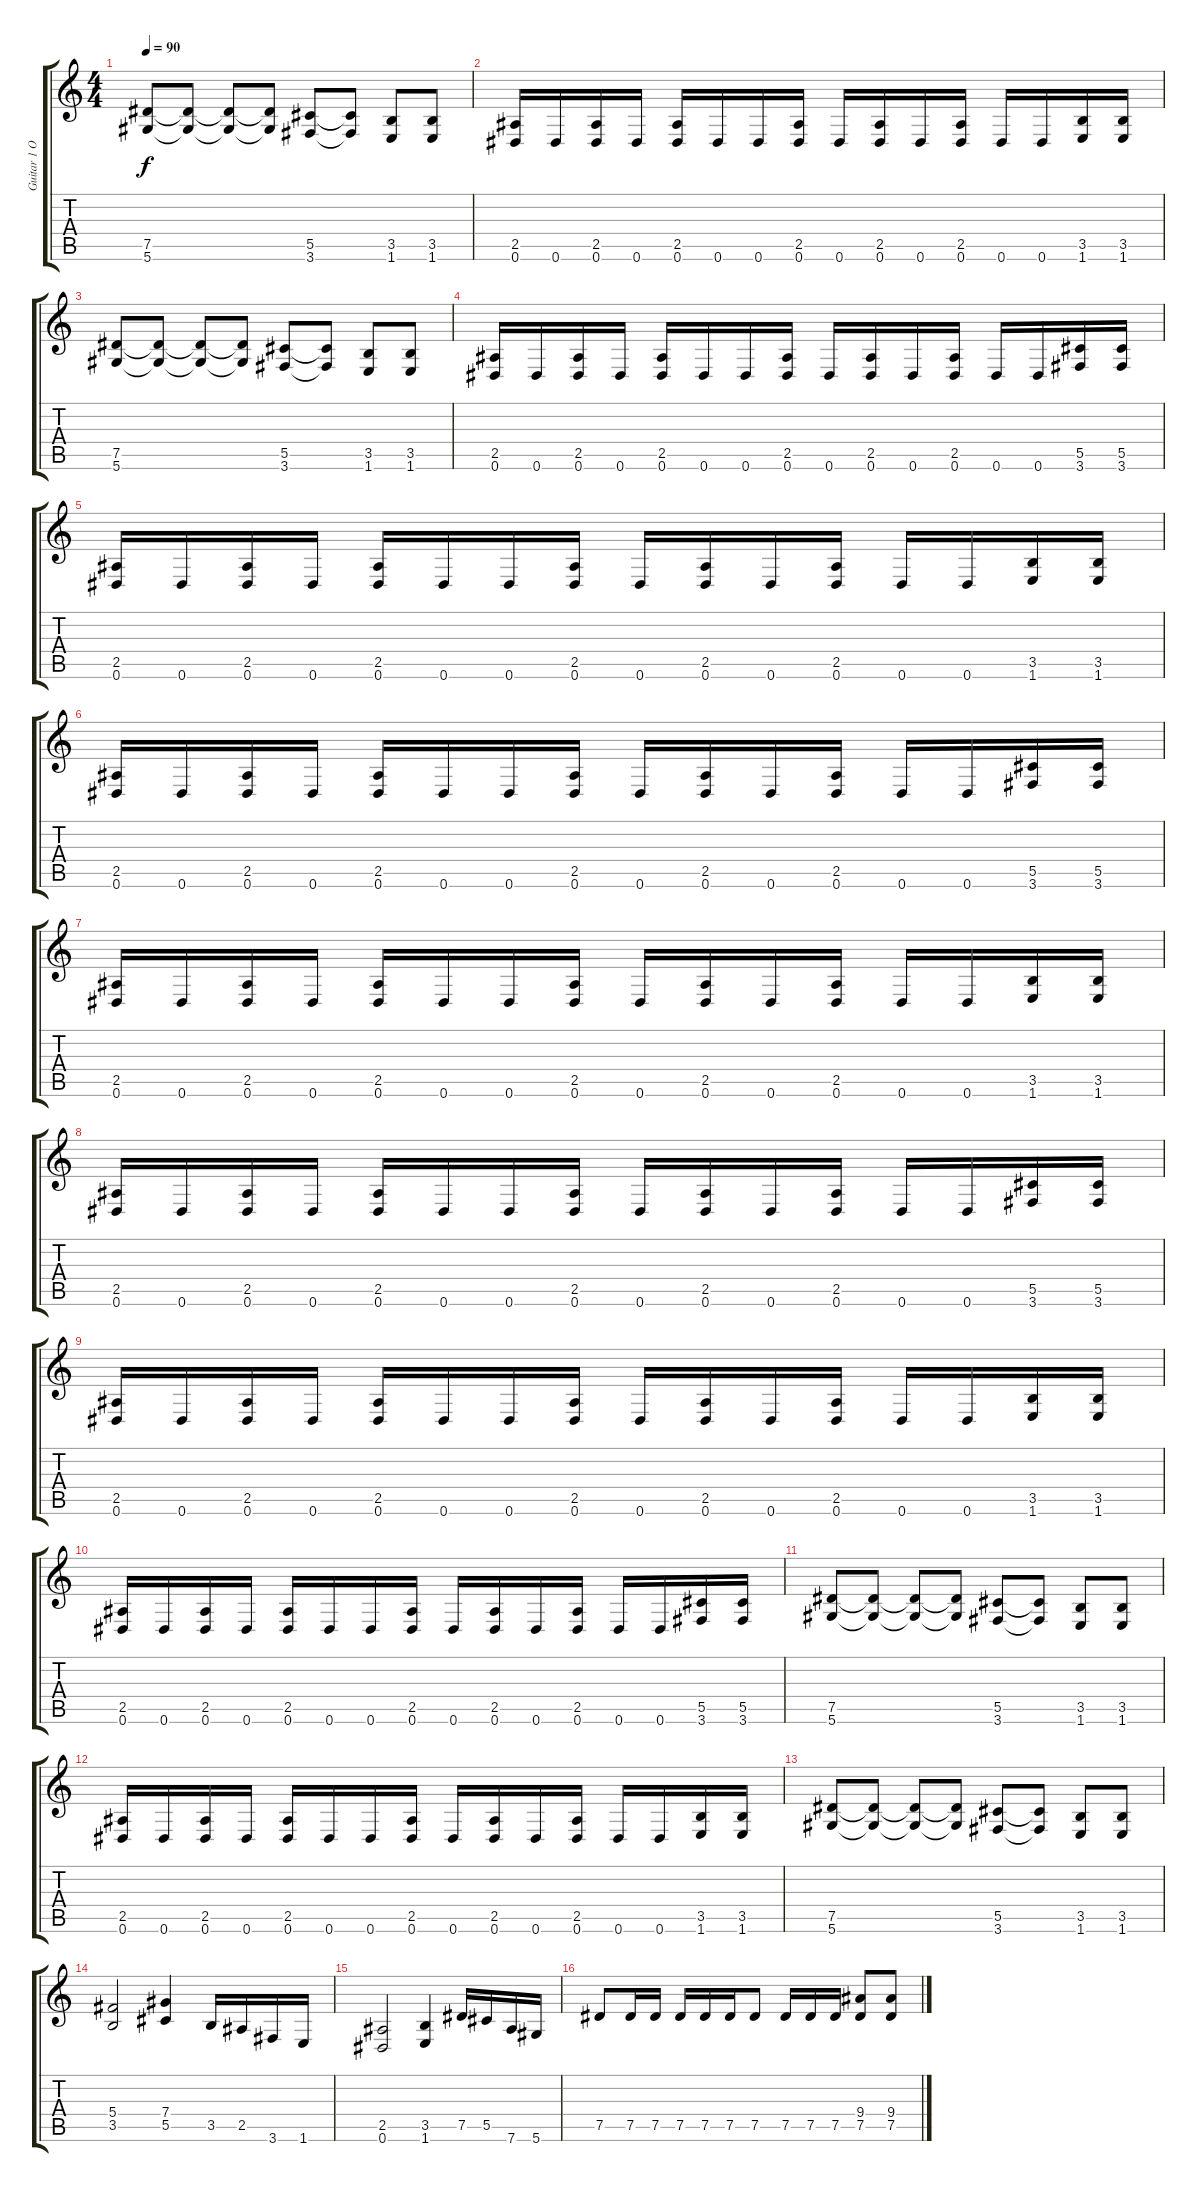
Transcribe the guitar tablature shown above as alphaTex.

\track ("Guitar 1 Oct" "Guitar 1 O") {instrument overdrivenguitar}
\staff {score tabs}
\tuning (Eb4 Bb3 Gb3 Db3 Ab2 Eb2) {hide}
\ts (4 4)
\tempo 90
\clef g2
\ks c
(7.5 5.6).8{dy f} (7.5{t} 5.6{t}).8 (7.5{t} 5.6{t}).8 (7.5{t} 5.6{t}).8 (5.5 3.6).8 (5.5{t} 3.6{t}).8 (3.5 1.6).8 (3.5 1.6).8 |
(2.5 0.6).16 0.6.16 (2.5 0.6).16 0.6.16 (2.5 0.6).16 0.6.16 0.6.16 (2.5 0.6).16 0.6.16 (2.5 0.6).16 0.6.16 (2.5 0.6).16 0.6.16 0.6.16 (3.5 1.6).16 (3.5 1.6).16 |
(7.5 5.6).8 (7.5{t} 5.6{t}).8 (7.5{t} 5.6{t}).8 (7.5{t} 5.6{t}).8 (5.5 3.6).8 (5.5{t} 3.6{t}).8 (3.5 1.6).8 (3.5 1.6).8 |
(2.5 0.6).16 0.6.16 (2.5 0.6).16 0.6.16 (2.5 0.6).16 0.6.16 0.6.16 (2.5 0.6).16 0.6.16 (2.5 0.6).16 0.6.16 (2.5 0.6).16 0.6.16 0.6.16 (5.5 3.6).16 (5.5 3.6).16 |
(2.5 0.6).16 0.6.16 (2.5 0.6).16 0.6.16 (2.5 0.6).16 0.6.16 0.6.16 (2.5 0.6).16 0.6.16 (2.5 0.6).16 0.6.16 (2.5 0.6).16 0.6.16 0.6.16 (3.5 1.6).16 (3.5 1.6).16 |
(2.5 0.6).16 0.6.16 (2.5 0.6).16 0.6.16 (2.5 0.6).16 0.6.16 0.6.16 (2.5 0.6).16 0.6.16 (2.5 0.6).16 0.6.16 (2.5 0.6).16 0.6.16 0.6.16 (5.5 3.6).16 (5.5 3.6).16 |
(2.5 0.6).16 0.6.16 (2.5 0.6).16 0.6.16 (2.5 0.6).16 0.6.16 0.6.16 (2.5 0.6).16 0.6.16 (2.5 0.6).16 0.6.16 (2.5 0.6).16 0.6.16 0.6.16 (3.5 1.6).16 (3.5 1.6).16 |
(2.5 0.6).16 0.6.16 (2.5 0.6).16 0.6.16 (2.5 0.6).16 0.6.16 0.6.16 (2.5 0.6).16 0.6.16 (2.5 0.6).16 0.6.16 (2.5 0.6).16 0.6.16 0.6.16 (5.5 3.6).16 (5.5 3.6).16 |
(2.5 0.6).16 0.6.16 (2.5 0.6).16 0.6.16 (2.5 0.6).16 0.6.16 0.6.16 (2.5 0.6).16 0.6.16 (2.5 0.6).16 0.6.16 (2.5 0.6).16 0.6.16 0.6.16 (3.5 1.6).16 (3.5 1.6).16 |
(2.5 0.6).16 0.6.16 (2.5 0.6).16 0.6.16 (2.5 0.6).16 0.6.16 0.6.16 (2.5 0.6).16 0.6.16 (2.5 0.6).16 0.6.16 (2.5 0.6).16 0.6.16 0.6.16 (5.5 3.6).16 (5.5 3.6).16 |
(7.5 5.6).8 (7.5{t} 5.6{t}).8 (7.5{t} 5.6{t}).8 (7.5{t} 5.6{t}).8 (5.5 3.6).8 (5.5{t} 3.6{t}).8 (3.5 1.6).8 (3.5 1.6).8 |
(2.5 0.6).16 0.6.16 (2.5 0.6).16 0.6.16 (2.5 0.6).16 0.6.16 0.6.16 (2.5 0.6).16 0.6.16 (2.5 0.6).16 0.6.16 (2.5 0.6).16 0.6.16 0.6.16 (3.5 1.6).16 (3.5 1.6).16 |
(7.5 5.6).8 (7.5{t} 5.6{t}).8 (7.5{t} 5.6{t}).8 (7.5{t} 5.6{t}).8 (5.5 3.6).8 (5.5{t} 3.6{t}).8 (3.5 1.6).8 (3.5 1.6).8 |
(5.4 3.5).2 (7.4 5.5).4 3.5.16 2.5.16 3.6.16 1.6.16 |
(2.5 0.6).2 (3.5 1.6).4 7.5.16 5.5.16 7.6.16 5.6.16 |
7.5.8 7.5.16 7.5.16 7.5.16 7.5.16 7.5.16 7.5.8 7.5.16 7.5.16 7.5.16 (9.4 7.5).8 (9.4 7.5).8
